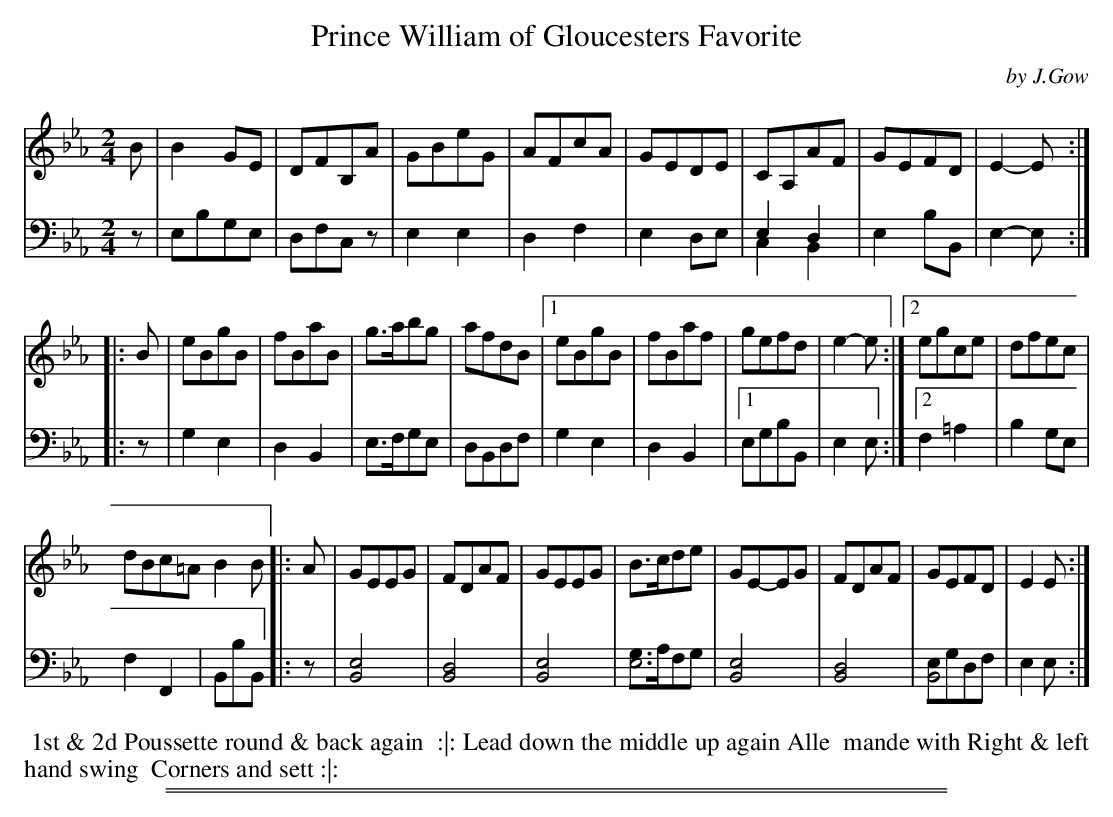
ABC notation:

X:1
T: Prince William of Gloucesters Favorite
C: by J.Gow
M: 2/4
L: 1/8
K: Eb
V: 1 staves=2
B |\
B2GE | DFB,A | GBeG | AFcA |\
GEDE | CA,AF | GEFD | E2-E :|
|: B |\
eBgB | fBaB | g>abg | afdB |\
[1 eBgB | fBaf | gefd | e2-e :|\
[2 egce | dfec |
dBc=A B2B |: A |\
GEEG | FDAF | GEEG | B>cde |\
GE-EG | FDAF | GEFD | E2E :|
V: 2 clef=bass middle=d
z |\
ebge | dfcz | e2e2 | d2f2 |\
e2de | e2d2 & c2B2 | e2bB | e2-e :||: z |\
g2e2 |
d2B2 | e>fge | dBdf | g2e2 | d2B2 |\
[1 egbB | e2e :|[2 f2=a2 | b2ge |\
f2F2 | BbB |: z |
[e4B4] | [d4B4] | [e4B4] | [ge4]>afg |\
[e4B4] | [d4B4] | [eB4]gdf | e2e :|
